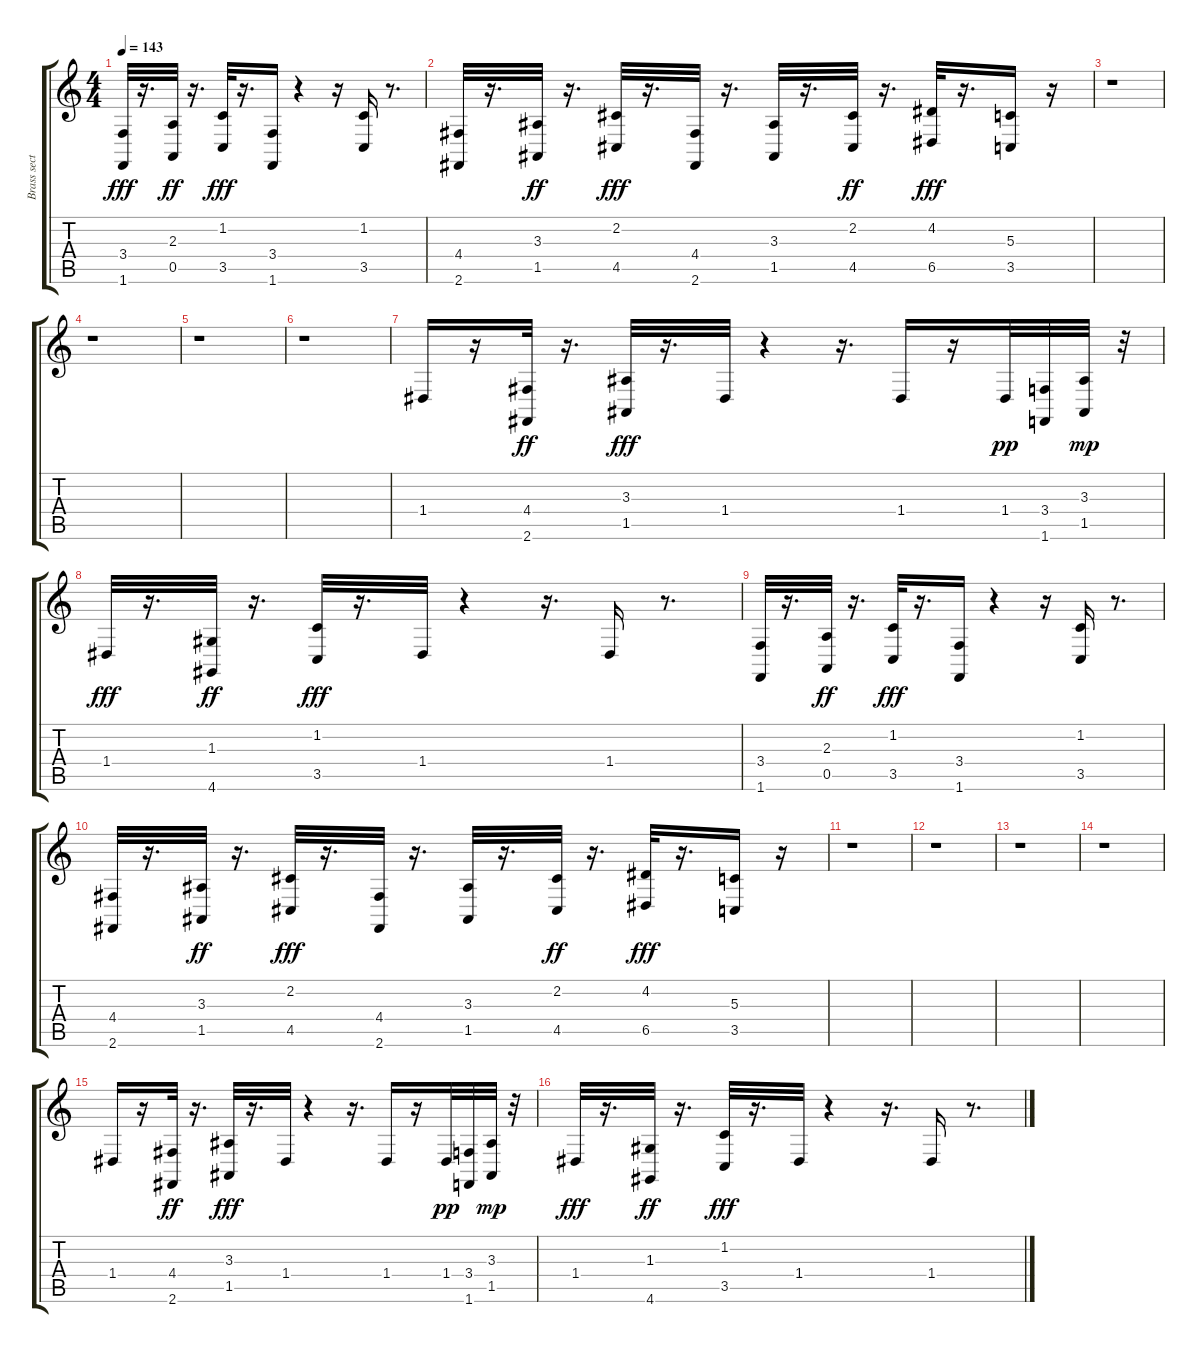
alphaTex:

\track ("Brass section" "Brass sect") {instrument tuba}
\staff {score tabs}
\tuning (E4 B3 G3 D3 A2 E2) {hide}
\ts (4 4)
\tempo 143
\clef g2
\ks c
(3.4 1.6).32{dy fff} r.16{d} (2.3 0.5).32{dy ff} r.16{d} (1.2 3.5).32{dy fff} r.16{d} (3.4 1.6).16 r.4 r.16 (1.2 3.5).16 r.8{d} |
(4.4 2.6).32 r.16{d} (3.3 1.5).32{dy ff} r.16{d} (2.2 4.5).32{dy fff} r.16{d} (4.4 2.6).32 r.16{d} (3.3 1.5).32 r.16{d} (2.2 4.5).32{dy ff} r.16{d} (4.2 6.5).32{dy fff} r.16{d} (5.3 3.5).16 r.16 |
r.1 |
r.1 |
r.1 |
r.1 |
1.4.16 r.16 (4.4 2.6).32{dy ff} r.16{d} (3.3 1.5).32{dy fff} r.16{d} 1.4.32 r.4 r.16{d} 1.4.16 r.16 1.4.32{dy pp} (3.4 1.6).32 (3.3 1.5).32{dy mp} r.32 |
1.4.32{dy fff} r.16{d} (1.3 4.6).32{dy ff} r.16{d} (1.2 3.5).32{dy fff} r.16{d} 1.4.32 r.4 r.16{d} 1.4.16 r.8{d} |
(3.4 1.6).32 r.16{d} (2.3 0.5).32{dy ff} r.16{d} (1.2 3.5).32{dy fff} r.16{d} (3.4 1.6).16 r.4 r.16 (1.2 3.5).16 r.8{d} |
(4.4 2.6).32 r.16{d} (3.3 1.5).32{dy ff} r.16{d} (2.2 4.5).32{dy fff} r.16{d} (4.4 2.6).32 r.16{d} (3.3 1.5).32 r.16{d} (2.2 4.5).32{dy ff} r.16{d} (4.2 6.5).32{dy fff} r.16{d} (5.3 3.5).16 r.16 |
r.1 |
r.1 |
r.1 |
r.1 |
1.4.16 r.16 (4.4 2.6).32{dy ff} r.16{d} (3.3 1.5).32{dy fff} r.16{d} 1.4.32 r.4 r.16{d} 1.4.16 r.16 1.4.32{dy pp} (3.4 1.6).32 (3.3 1.5).32{dy mp} r.32 |
1.4.32{dy fff} r.16{d} (1.3 4.6).32{dy ff} r.16{d} (1.2 3.5).32{dy fff} r.16{d} 1.4.32 r.4 r.16{d} 1.4.16 r.8{d}
